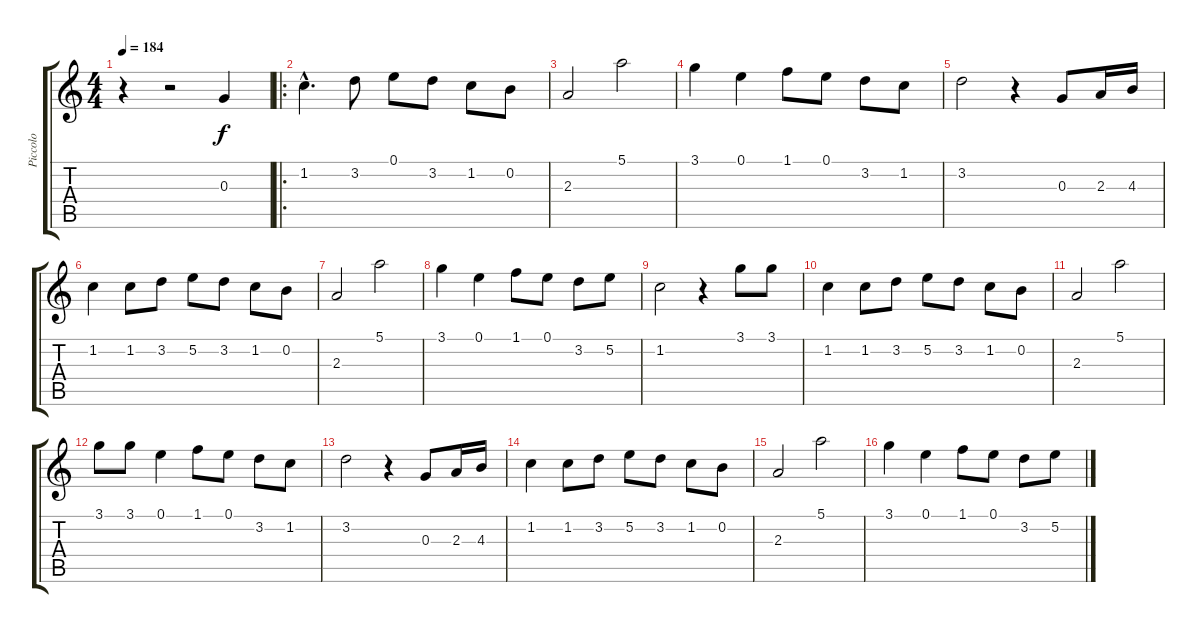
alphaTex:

\track ("Piccolo" "Piccolo") {instrument piccolo}
\staff {score tabs}
\tuning (E5 B4 G4 D4 A3 E3) {hide}
\ts (4 4)
\tempo 184
\clef g2
\ks c
r.4{dy f instrument piccolo} r.2 0.3.4 |
\ro
1.2{hac}.4{d} 3.2.8 0.1.8 3.2.8 1.2.8 0.2.8 |
2.3.2 5.1.2 |
3.1.4 0.1.4 1.1.8 0.1.8 3.2.8 1.2.8 |
3.2.2 r.4 0.3.8 2.3.16 4.3.16 |
1.2.4 1.2.8 3.2.8 5.2.8 3.2.8 1.2.8 0.2.8 |
2.3.2 5.1.2 |
3.1.4 0.1.4 1.1.8 0.1.8 3.2.8 5.2.8 |
1.2.2 r.4 3.1.8 3.1.8 |
1.2.4 1.2.8 3.2.8 5.2.8 3.2.8 1.2.8 0.2.8 |
2.3.2 5.1.2 |
3.1.8 3.1.8 0.1.4 1.1.8 0.1.8 3.2.8 1.2.8 |
3.2.2 r.4 0.3.8 2.3.16 4.3.16 |
1.2.4 1.2.8 3.2.8 5.2.8 3.2.8 1.2.8 0.2.8 |
2.3.2 5.1.2 |
3.1.4 0.1.4 1.1.8 0.1.8 3.2.8 5.2.8
